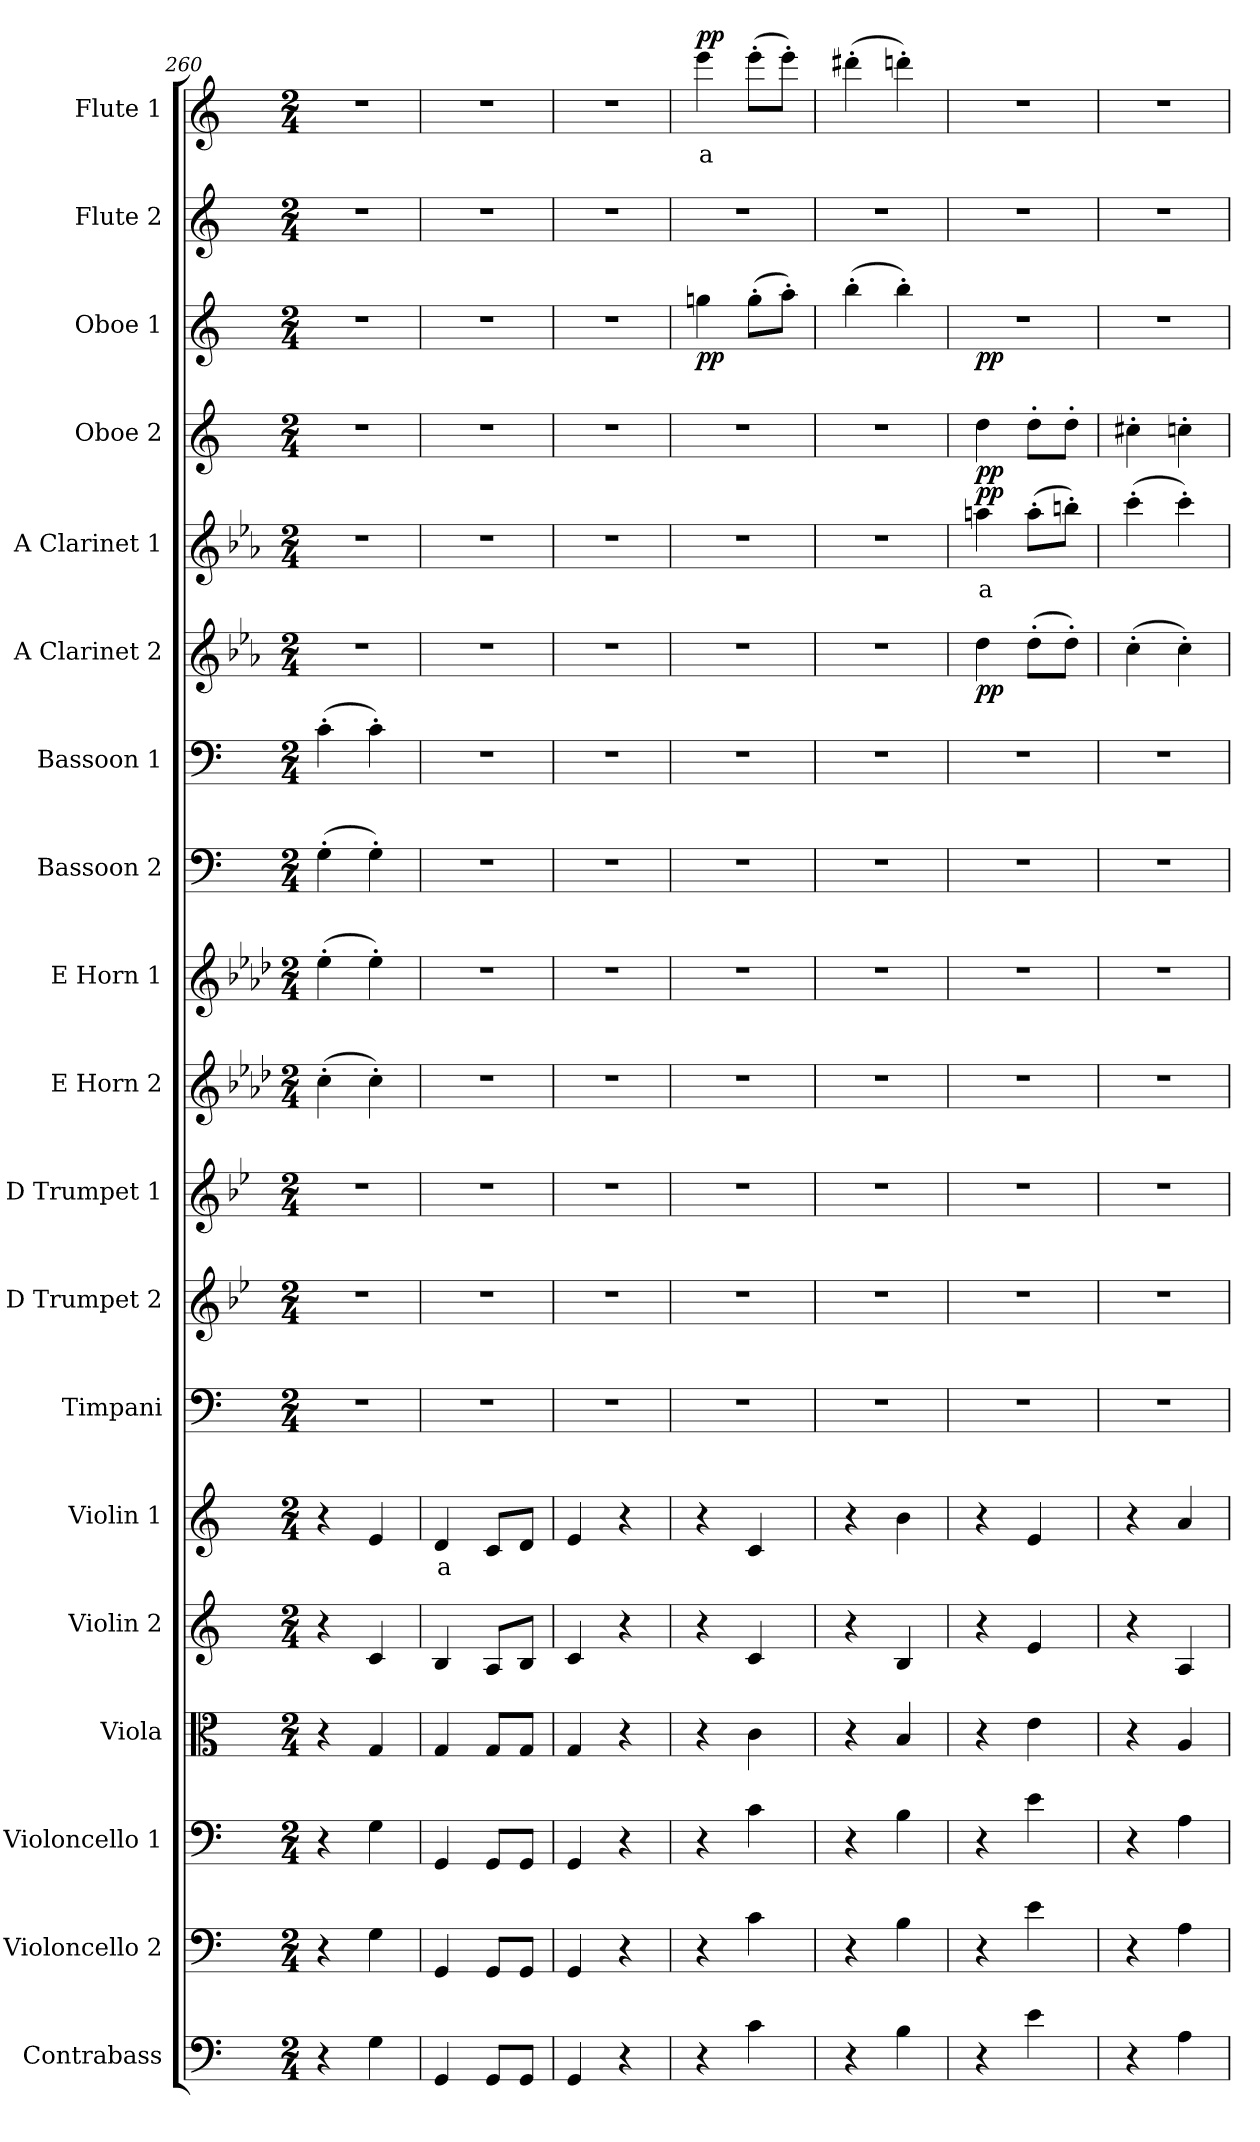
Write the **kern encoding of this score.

**kern	**kern	**kern	**kern	**kern	**kern	**text	**kern	**kern	**kern	**kern	**kern	**kern	**kern	**kern	**dynam	**kern	**text	**dynam	**kern	**dynam	**kern	**dynam	**kern	**kern	**text	**dynam
*part19	*part18	*part17	*part16	*part15	*part14	*part14	*part13	*part12	*part11	*part10	*part9	*part8	*part7	*part6	*part6	*part5	*part5	*part5	*part4	*part4	*part3	*part3	*part2	*part1	*part1	*part1
*staff19	*staff18	*staff17	*staff16	*staff15	*staff14	*staff14	*staff13	*staff12	*staff11	*staff10	*staff9	*staff8	*staff7	*staff6	*staff6	*staff5	*staff5	*staff5	*staff4	*staff4	*staff3	*staff3	*staff2	*staff1	*staff1	*staff1
*I"Contrabass	*I"Violoncello 2	*I"Violoncello 1	*I"Viola	*I"Violin 2	*I"Violin 1	*	*I"Timpani	*I"D Trumpet 2	*I"D Trumpet 1	*I"E Horn 2	*I"E Horn 1	*I"Bassoon 2	*I"Bassoon 1	*I"A Clarinet 2	*	*I"A Clarinet 1	*	*	*I"Oboe 2	*	*I"Oboe 1	*	*I"Flute 2	*I"Flute 1	*	*
*I'Cb	*I'Vc 2	*I'Vc 1	*I'Vla	*I'Vln 2	*I'Vln 1	*	*I'Timp	*I'Tpt 2	*I'Tpt 1	*I'Hn 2	*I'Hn 1	*I'Bsn 2	*I'Bsn 1	*I'Cl 2	*	*I'Cl 1	*	*	*I'Ob 2	*	*I'Ob 1	*	*I'Fl 2	*I'Fl 1	*	*
!!LO:PB:g=z
*clefF4	*clefF4	*clefF4	*clefC3	*clefG2	*clefG2	*	*clefF4	*clefG2	*clefG2	*clefG2	*clefG2	*clefF4	*clefF4	*clefG2	*	*clefG2	*	*	*clefG2	*	*clefG2	*	*clefG2	*clefG2	*	*
*ITrd7c12	*	*	*	*	*	*	*	*ITrd-1c-2	*ITrd-1c-2	*ITrd5c8	*ITrd5c8	*	*	*ITrd2c3	*	*ITrd2c3	*	*	*	*	*	*	*	*	*	*
*k[]	*k[]	*k[]	*k[]	*k[]	*k[]	*	*k[]	*k[]	*k[]	*k[]	*k[]	*k[]	*k[]	*k[]	*	*k[]	*	*	*k[]	*	*k[]	*	*k[]	*k[]	*	*
*M2/4	*M2/4	*M2/4	*M2/4	*M2/4	*M2/4	*	*M2/4	*M2/4	*M2/4	*M2/4	*M2/4	*M2/4	*M2/4	*M2/4	*	*M2/4	*	*	*M2/4	*	*M2/4	*	*M2/4	*M2/4	*	*
=260	=260	=260	=260	=260	=260	=260	=260	=260	=260	=260	=260	=260	=260	=260	=260	=260	=260	=260	=260	=260	=260	=260	=260	=260	=260	=260
4r	4r	4r	4r	4r	4r	.	2r	2r	2r	(4e'\	(4g'\	(4G'\	(4c'\	2r	.	2r	.	.	2r	.	2r	.	2r	2r	.	.
4GG\	4G\	4G\	4G/	4c/	4e/	.	.	.	.	4e'\)	4g'\)	4G'\)	4c'\)	.	.	.	.	.	.	.	.	.	.	.	.	.
=261	=261	=261	=261	=261	=261	=261	=261	=261	=261	=261	=261	=261	=261	=261	=261	=261	=261	=261	=261	=261	=261	=261	=261	=261	=261	=261
!	!	!	!	!	!	!LO:LY:b:color=#FF0000	!	!	!	!	!	!	!	!	!	!	!	!	!	!	!	!	!	!	!	!
4GGG/	4GG/	4GG/	4G/	4B/	4d/	a	2r	2r	2r	2r	2r	2r	2r	2r	.	2r	.	.	2r	.	2r	.	2r	2r	.	.
8GGG/L	8GG/L	8GG/L	8G/L	8A/L	8c/L	.	.	.	.	.	.	.	.	.	.	.	.	.	.	.	.	.	.	.	.	.
8GGG/J	8GG/J	8GG/J	8G/J	8B/J	8d/J	.	.	.	.	.	.	.	.	.	.	.	.	.	.	.	.	.	.	.	.	.
=262	=262	=262	=262	=262	=262	=262	=262	=262	=262	=262	=262	=262	=262	=262	=262	=262	=262	=262	=262	=262	=262	=262	=262	=262	=262	=262
4GGG/	4GG/	4GG/	4G/	4c/	4e/	.	2r	2r	2r	2r	2r	2r	2r	2r	.	2r	.	.	2r	.	2r	.	2r	2r	.	.
4r	4r	4r	4r	4r	4r	.	.	.	.	.	.	.	.	.	.	.	.	.	.	.	.	.	.	.	.	.
=263	=263	=263	=263	=263	=263	=263	=263	=263	=263	=263	=263	=263	=263	=263	=263	=263	=263	=263	=263	=263	=263	=263	=263	=263	=263	=263
!	!	!	!	!	!	!	!	!	!	!	!	!	!	!	!	!	!	!	!	!	!	!LO:DY:b	!	!	!LO:LY:b:color=#FF0000	!LO:DY:b
4r	4r	4r	4r	4r	4r	.	2r	2r	2r	2r	2r	2r	2r	2r	.	2r	.	.	2r	.	4ggn\	pp	2r	4eee\	a	pp
4C\	4c\	4c\	4c\	4c/	4c/	.	.	.	.	.	.	.	.	.	.	.	.	.	.	.	(8gg'\L	.	.	(8eee'\L	.	.
.	.	.	.	.	.	.	.	.	.	.	.	.	.	.	.	.	.	.	.	.	8aa'\J)	.	.	8eee'\J)	.	.
=264	=264	=264	=264	=264	=264	=264	=264	=264	=264	=264	=264	=264	=264	=264	=264	=264	=264	=264	=264	=264	=264	=264	=264	=264	=264	=264
4r	4r	4r	4r	4r	4r	.	2r	2r	2r	2r	2r	2r	2r	2r	.	2r	.	.	2r	.	(4bb'\	.	2r	(4ddd#X'\	.	.
4BB\	4B\	4B\	4B/	4B/	4b\	.	.	.	.	.	.	.	.	.	.	.	.	.	.	.	4bb'\)	.	.	4dddn'\)	.	.
=265	=265	=265	=265	=265	=265	=265	=265	=265	=265	=265	=265	=265	=265	=265	=265	=265	=265	=265	=265	=265	=265	=265	=265	=265	=265	=265
!	!	!	!	!	!	!	!	!	!	!	!	!	!	!	!LO:DY:b	!	!LO:LY:b:color=#FF0000	!LO:DY:b	!	!LO:DY:b	!	!LO:DY:b	!	!	!	!
4r	4r	4r	4r	4r	4r	.	2r	2r	2r	2r	2r	2r	2r	4b\	pp	4ff#X\	a	pp	4dd\	pp	2r	pp	2r	2r	.	.
4E\	4e\	4e\	4e\	4e/	4e/	.	.	.	.	.	.	.	.	(8b'\L	.	(8ff#'\L	.	.	8dd'\L	.	.	.	.	.	.	.
.	.	.	.	.	.	.	.	.	.	.	.	.	.	8b'\J)	.	8gg#X'\J)	.	.	8dd'\J	.	.	.	.	.	.	.
=266	=266	=266	=266	=266	=266	=266	=266	=266	=266	=266	=266	=266	=266	=266	=266	=266	=266	=266	=266	=266	=266	=266	=266	=266	=266	=266
4r	4r	4r	4r	4r	4r	.	2r	2r	2r	2r	2r	2r	2r	(4a'\	.	(4aa'\	.	.	4cc#X'\	.	2r	.	2r	2r	.	.
4AA\	4A\	4A\	4A/	4A/	4a/	.	.	.	.	.	.	.	.	4a'\)	.	4aa'\)	.	.	4ccn'\	.	.	.	.	.	.	.
=	=	=	=	=	=	=	=	=	=	=	=	=	=	=	=	=	=	=	=	=	=	=	=	=	=	=
*-	*-	*-	*-	*-	*-	*-	*-	*-	*-	*-	*-	*-	*-	*-	*-	*-	*-	*-	*-	*-	*-	*-	*-	*-	*-	*-
